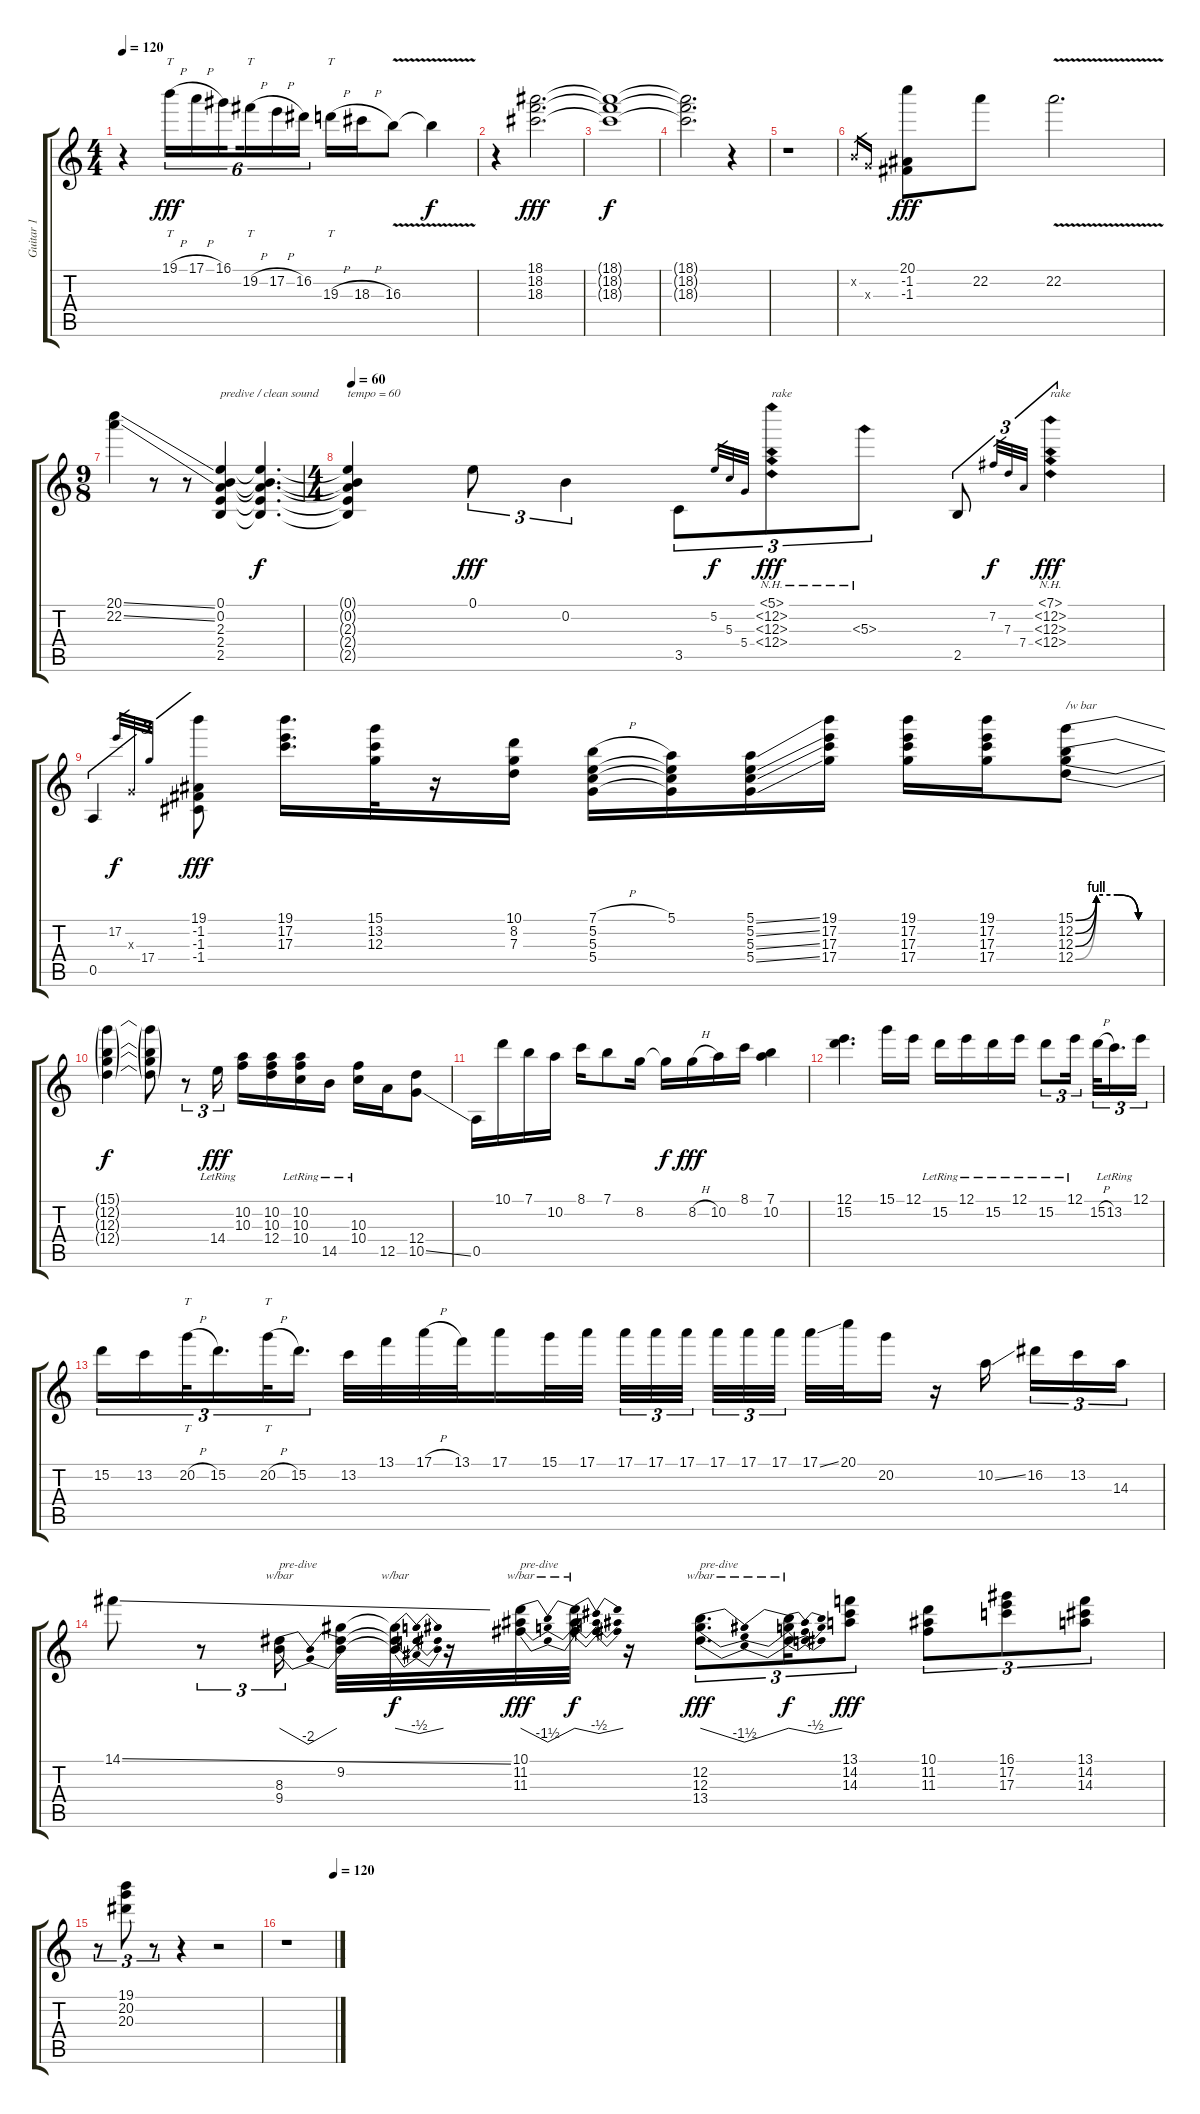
\track ("Guitar 1" "Guitar 1") {instrument distortionguitar}
\staff {score tabs}
\tuning (E4 B3 G3 D3 A2 E2) {hide}
\ts (4 4)
\tempo 120
\clef g2
\ks c
r.4{dy fff} 19.1{h}.16{tt tu (6 4)} 17.1{h}.16{tu (6 4)} 16.1.16{tu (6 4) beam splitsecondary} 19.2{h}.16{tt tu (6 4)} 17.2{h}.16{tu (6 4)} 16.2.16{tu (6 4)} 19.3{h}.16{tt} 18.3{h}.16 16.3{v}.8 16.3{t}.4{dy f} |
r.4 (18.1 18.2 18.3).2{d dy fff} |
(18.1{t} 18.2{t} 18.3{t}).1{dy f} |
(18.1{t} 18.2{t} 18.3{t}).2{d} r.4 |
r.1 |
0.2{x}.16{gr} 0.3{x}.16{gr} (20.1 -1.2 -1.3).8{dy fff} 22.2.8 22.2{v}.2{d} |
\ts (9 8)
(20.1{ss} 22.2{ss}).4 r.8 r.8 (0.1 0.2 2.3 2.4 2.5).4{txt "predive / clean sound" volume 0 instrument electricguitarclean} (0.1{t} 0.2{t} 2.3{t} 2.4{t} 2.5{t}).4{d dy f} |
\ts (4 4)
\tempo 60
(0.1{t} 0.2{t} 2.3{t} 2.4{t} 2.5{t}).4{txt "tempo = 60" volume 16} 0.1.8{tu (3 2) dy fff} 0.2.4{tu (3 2)} 3.5.8{tu (3 2)} 5.2.32{gr dy f} 5.3.32{gr} 5.4.32{gr} (5.1{nh} -1.2{nh} -1.3{nh} -1.4{nh}).8{tu (3 2) txt "rake" dy fff} 5.3{nh}.8{tu (3 2)} 2.5.8{tu (3 2)} 7.2.32{gr dy f} 7.3.32{gr} 7.4.32{gr} (7.1{nh} -1.2{nh} -1.3{nh} -1.4{nh}).4{tu (3 2) txt "rake" dy fff} |
0.5.4{tu (3 2)} 17.2.32{gr dy f} 0.3{x}.32{gr} 17.4.32{gr} (19.1 -1.2 -1.3 -1.4).8{tu (3 2) dy fff} (19.1 17.2 17.3).16{d} (15.1 13.2 12.3).32 r.16 (10.1 8.2 7.3).16 (7.1{h} 5.2 5.3 5.4).16 (5.1 5.2{t} 5.3{t} 5.4{t}).16 (5.1{ss} 5.2{ss} 5.3{ss} 5.4{ss}).16 (19.1 17.2 17.3 17.4).16 (19.1 17.2 17.3 17.4).16 (19.1 17.2 17.3 17.4).16 (15.1{be (custom 0 0 15 4 30 4 45 0 60 0)} 12.2{be (custom 0 0 15 4 30 4 45 0 60 0)} 12.3{be (custom 0 0 15 4 30 4 45 0 60 0)} 12.4{be (custom 0 0 15 4 30 4 45 0 60 0)}).8{txt "/w bar"} |
(15.1{t} 12.2{t} 12.3{t} 12.4{t}).4{dy f} (15.1{t} 12.2{t} 12.3{t} 12.4{t}).8 r.8{tu (3 2)} 14.4{lr}.16{tu (3 2) dy fff} (10.2 10.3).16 (10.2 10.3 12.4).16 (10.2{lr} 10.3{lr} 10.4{lr}).16 14.5{lr}.16 (10.3{lr} 10.4{lr}).16 12.5.16 (12.4 10.5{ss}).8 |
0.5.16 10.1.16 7.1.16 10.2.16 8.1.16 7.1.8 8.2.16 8.2{t}.16{dy f} 8.2{h}.16{dy fff} 10.2.16 8.1.16 (7.1 10.2).4 |
(12.1 15.2).4{d} 15.1.16 12.1.16 15.2{lr}.16 12.1{lr}.16 15.2{lr}.16 12.1{lr}.16 15.2{lr}.8{tu (3 2)} 12.1{lr}.16{tu (3 2) beam splitsecondary} 15.2{h}.32{tu (3 2)} 13.2{lr}.16{d tu (3 2)} 12.1.16{tu (3 2)} |
15.2.16{tu (3 2)} 13.2.16{tu (3 2)} 20.2{h}.32{tt tu (3 2)} 15.2.16{d tu (3 2)} 20.2{h}.32{tt tu (3 2)} 15.2.16{d tu (3 2)} 13.2.32 13.1.32 17.1{h}.32 13.1.32 17.1.16 15.1.32 17.1.32 17.1.32{tu (3 2)} 17.1.32{tu (3 2)} 17.1.32{tu (3 2) beam splitsecondary} 17.1.32{tu (3 2)} 17.1.32{tu (3 2)} 17.1.32{tu (3 2) beam splitsecondary} 17.1{ss}.32 20.1.32 20.2.16 r.16 10.2{ss}.16{beam splitsecondary} 16.2.16{tu (3 2)} 13.2.16{tu (3 2)} 14.3.16{tu (3 2)} |
14.1{ss}.8 r.8{tu (3 2)} (8.3 9.4).16{tu (3 2) tbe (dip default 0 0 30 -8 60 0) txt "pre-dive" volume 0} (9.2 8.3{t} 9.4{t}).32 (9.2{t} 8.3{t} 9.4{t}).32{tbe (dip default 0 0 30 -2 60 0) dy f} r.16 (10.1 11.2 11.3).32{tbe (dip default 0 0 30 -6 60 0) txt "pre-dive" dy fff} (10.1{t} 11.2{t} 11.3{t}).32{tbe (dip default 0 0 30 -2 60 0) dy f} r.16 (12.2 12.3 13.4).8{d tu (3 2) tbe (dip default 0 0 30 -6 60 0) txt "pre-dive" dy fff} (12.2{t} 12.3{t} 13.4{t}).16{tu (3 2) tbe (dip default 0 0 30 -2 60 0) dy f} (13.1 14.2 14.3).8{tu (3 2) dy fff volume 16} (10.1 11.2 11.3).8{tu (3 2)} (16.1 17.2 17.3).8{tu (3 2)} (13.1 14.2 14.3).8{tu (3 2)} |
r.8{tu (3 2)} (19.1 20.2 20.3).8{tu (3 2)} r.8{tu (3 2)} r.4 r.2 |
\tempo (120 0.984375)
r.1
